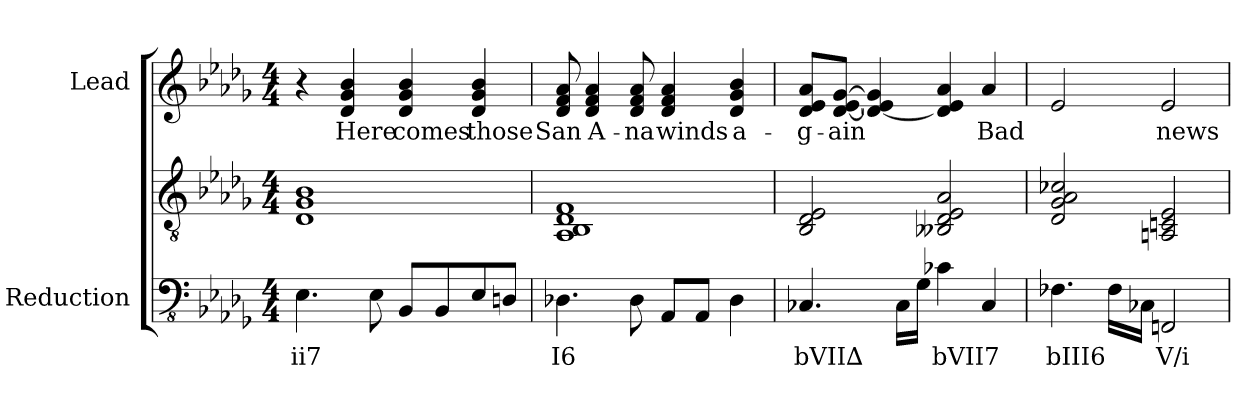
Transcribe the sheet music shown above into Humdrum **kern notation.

**kern	**text	**kern	**kern	**text
*part2	*part2	*part2	*part1	*part1
*staff3	*staff3	*staff2	*staff1	*staff1
*I"Reduction	*	*	*I"Lead	*
*I'Red.	*	*	*	*
!!LO:PB:g=z
*clefFv4	*	*clefGv2	*clefG2	*
*k[b-e-a-d-g-]	*	*k[b-e-a-d-g-]	*k[b-e-a-d-g-]	*
*D-:	*	*D-:	*D-:	*
*M4/4	*	*M4/4	*M4/4	*
=1	=1	=1	=1	=1
!	!LO:LY:b:color=#000000	!	!	!
4.EE-i\	ii7	1D-i 1G-i 1B-i	4r	.
!	!	!	!	!LO:LY:b:color=#000000
.	.	.	4d-i/ 4g-i 4b-i	Here
8EE-i\	.	.	.	.
!	!	!	!	!LO:LY:b:color=#000000
8BBB-i/L	.	.	4d-i/ 4g-i 4b-i	comes
8BBB-i/	.	.	.	.
!	!	!	!	!LO:LY:b:color=#000000
8EE-i/	.	.	4d-i/ 4g-i 4b-i	those
8DDni/J	.	.	.	.
=2	=2	=2	=2	=2
!	!LO:LY:b:color=#000000	!	!	!
!	!	!	!	!LO:LY:b:color=#000000
4.DD-Xi\	I6	1AA-i 1BB-i 1D-i 1Fi	8d-i/ 8fi 8a-i	San
!	!	!	!	!LO:LY:b:color=#000000
.	.	.	4d-i/ 4fi 4a-i	A-
!	!	!	!	!LO:LY:b:color=#000000
8DD-i\	.	.	8d-i/ 8fi 8a-i	-na
!	!	!	!	!LO:LY:b:color=#000000
8AAA-i/L	.	.	4d-i/ 4fi 4a-i	winds
8AAA-i/J	.	.	.	.
!	!	!	!	!LO:LY:b:color=#000000
4DD-i\	.	.	4d-i/ 4g-i 4b-i	a-
=3	=3	=3	=3	=3
!	!LO:LY:b:color=#000000	!	!	!
!	!	!	!	!LO:LY:b:color=#000000
4.CC-Xi/	bVII∆	2BB-i/ 2D-i 2E-i	8d-i/ 8e-i 8a-iL	-g-
!	!	!	!	!LO:LY:b:color=#000000
.	.	.	[<8d-i/ [>8e-i [>8g-iJ	-ain
.	.	.	4d-i/_< 4e-i] 4g-i]	.
16CC-i\LL	.	.	.	.
16GG-i\JJ	.	.	.	.
!	!LO:LY:b:color=#000000	!	!	!
4C-Xi\	bVII7	2BB--Xi/ 2D-i 2E-i 2A-i	4d-i/] 4e-i 4a-i	.
!	!	!	!	!LO:LY:b:color=#000000
4CC-i/	.	.	4a-i/	Bad
=4	=4	=4	=4	=4
!	!LO:LY:b:color=#000000	!	!	!
4.FF-Xi\	bIII6	2D-i/ 2G-i 2A-i 2c-Xi	2e-i/	.
16FF-i\LL	.	.	.	.
16CC-Xi\JJ	.	.	.	.
!	!LO:LY:b:color=#000000	!	!	!
!	!	!	!	!LO:LY:b:color=#000000
2FFFni/	V/i	2AAni/ 2Cni 2E-i	2e-i/	news
=	=	=	=	=
*-	*-	*-	*-	*-
